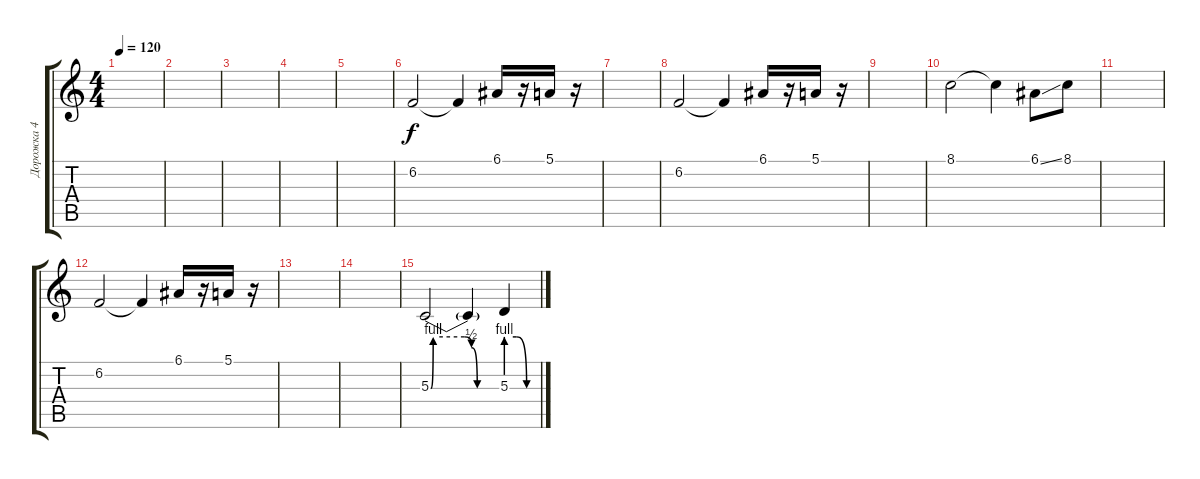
\track ("Дорожка 4" "Дорожка 4") {instrument lead6voice}
\staff {score tabs}
\tuning (E4 B3 G3 D3 A2 E2) {hide}
\ts (4 4)
\tempo 120
\clef g2
\ks c
|
|
|
|
|
6.2.2 6.2{t}.4 6.1.16 r.16 5.1.16 r.16 |
|
6.2.2 6.2{t}.4 6.1.16 r.16 5.1.16 r.16 |
|
8.1.2 8.1{t}.4 6.1{ss}.8 8.1.8 |
|
6.2.2 6.2{t}.4 6.1.16 r.16 5.1.16 r.16 |
|
|
5.3{be (custom 0 0 2 4 29 4 35 2 40 0 60 0)}.2 5.3{t}.4 5.3{be (custom 0 4 20 4 40 0 60 0)}.4
